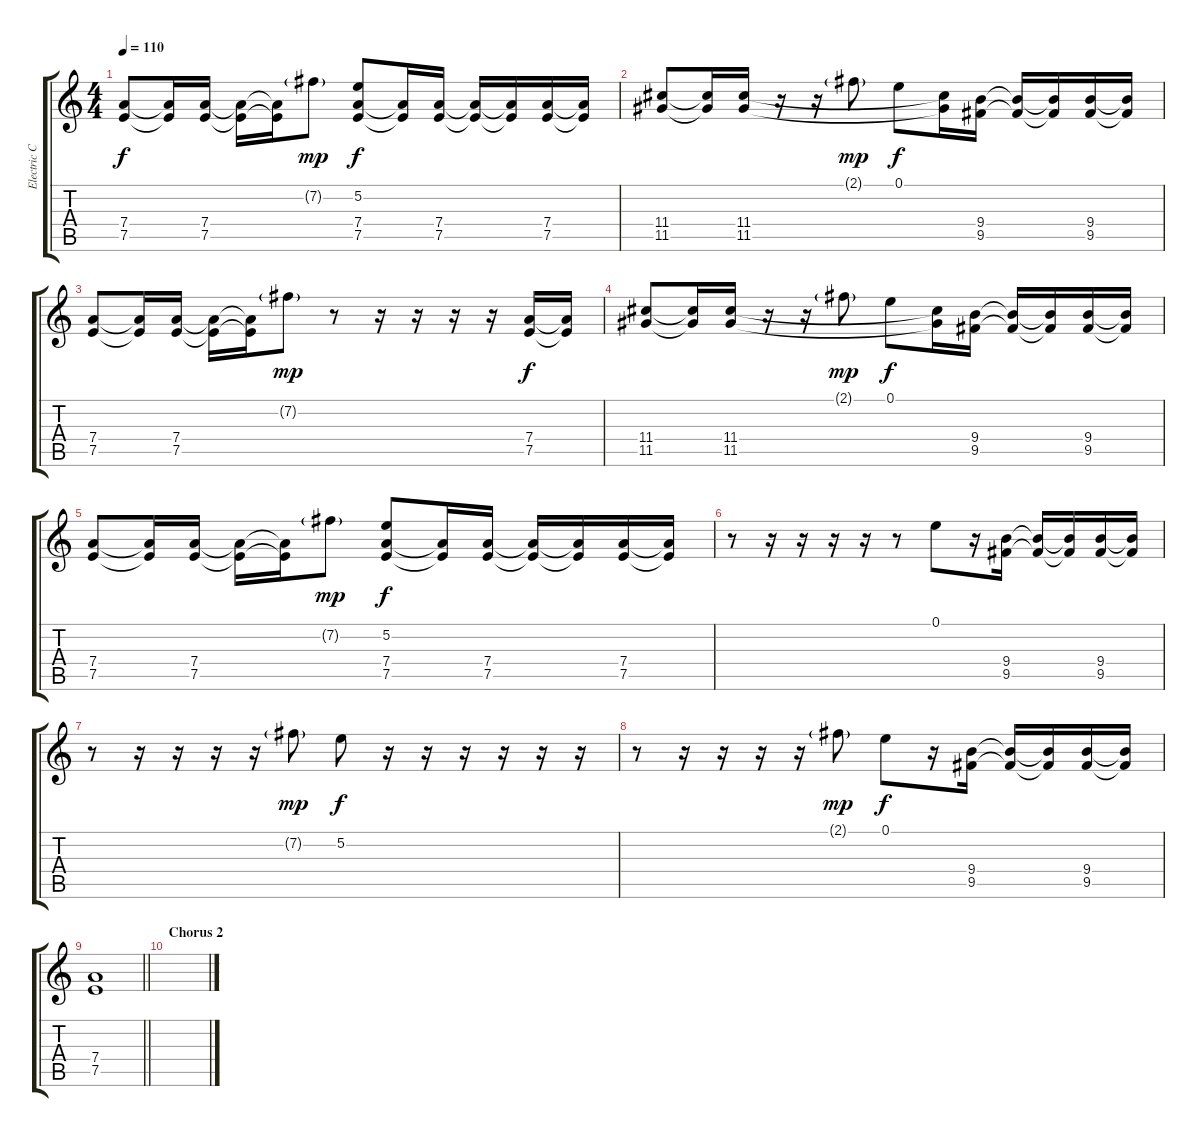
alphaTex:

\track ("Electric Clean Guitar" "Electric C") {instrument electricguitarjazz}
\staff {score tabs}
\tuning (E4 B3 G3 D3 A2 E2) {hide}
\ts (4 4)
\tempo 110
\clef g2
\ks c
(7.4 7.5).8{dy f} (7.4{t} 7.5{t}).16 (7.4 7.5).16 (7.4{t} 7.5{t}).16 (7.4{t} 7.5{t}).16 7.2{g}.8{dy mp} (5.2 7.4 7.5).8{dy f} (7.4{t} 7.5{t}).16 (7.4 7.5).16 (7.4{t} 7.5{t}).16 (7.4{t} 7.5{t}).16 (7.4 7.5).16 (7.4{t} 7.5{t}).16 |
(11.4 11.5).8 (11.4{t} 11.5{t}).16 (11.4 11.5).16 r.16 r.16 2.1{g}.8{dy mp} 0.1.8{dy f} (11.4{t} 11.5{t}).16 (9.4 9.5).16 (9.4{t} 9.5{t}).16 (9.4{t} 9.5{t}).16 (9.4 9.5).16 (9.4{t} 9.5{t}).16 |
(7.4 7.5).8 (7.4{t} 7.5{t}).16 (7.4 7.5).16 (7.4{t} 7.5{t}).16 (7.4{t} 7.5{t}).16 7.2{g}.8{dy mp} r.8 r.16 r.16 r.16 r.16 (7.4 7.5).16{dy f} (7.4{t} 7.5{t}).16 |
(11.4 11.5).8 (11.4{t} 11.5{t}).16 (11.4 11.5).16 r.16 r.16 2.1{g}.8{dy mp} 0.1.8{dy f} (11.4{t} 11.5{t}).16 (9.4 9.5).16 (9.4{t} 9.5{t}).16 (9.4{t} 9.5{t}).16 (9.4 9.5).16 (9.4{t} 9.5{t}).16 |
(7.4 7.5).8 (7.4{t} 7.5{t}).16 (7.4 7.5).16 (7.4{t} 7.5{t}).16 (7.4{t} 7.5{t}).16 7.2{g}.8{dy mp} (5.2 7.4 7.5).8{dy f} (7.4{t} 7.5{t}).16 (7.4 7.5).16 (7.4{t} 7.5{t}).16 (7.4{t} 7.5{t}).16 (7.4 7.5).16 (7.4{t} 7.5{t}).16 |
r.8 r.16 r.16 r.16 r.16 r.8 0.1.8 r.16 (9.4 9.5).16 (9.4{t} 9.5{t}).16 (9.4{t} 9.5{t}).16 (9.4 9.5).16 (9.4{t} 9.5{t}).16 |
r.8 r.16 r.16 r.16 r.16 7.2{g}.8{dy mp} 5.2.8{dy f} r.16 r.16 r.16 r.16 r.16 r.16 |
r.8 r.16 r.16 r.16 r.16 2.1{g}.8{dy mp} 0.1.8{dy f} r.16 (9.4 9.5).16 (9.4{t} 9.5{t}).16 (9.4{t} 9.5{t}).16 (9.4 9.5).16 (9.4{t} 9.5{t}).16 |
\barLineRight lightlight
(7.4 7.5).1 |
\section ("" "Chorus 2")
